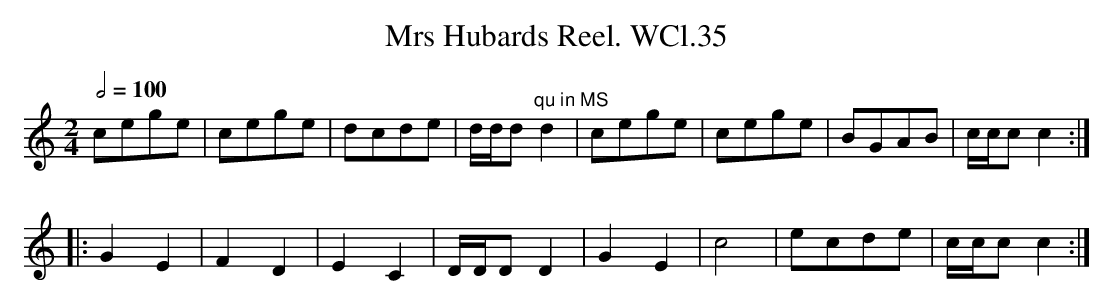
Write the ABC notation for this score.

X:1
T:Mrs Hubards Reel. WCl.35
M:2/4
L:1/8
Q:1/2=100
K:C
cege|cege|dcde|d/2d/2d"qu in MS"d2|\
cege|cege|BGAB|c/2c/2c c2:|
|:G2E2|F2D2|E2C2|D/2D/2D D2|\
G2E2|c4|ecde|c/2c/2c c2:|
